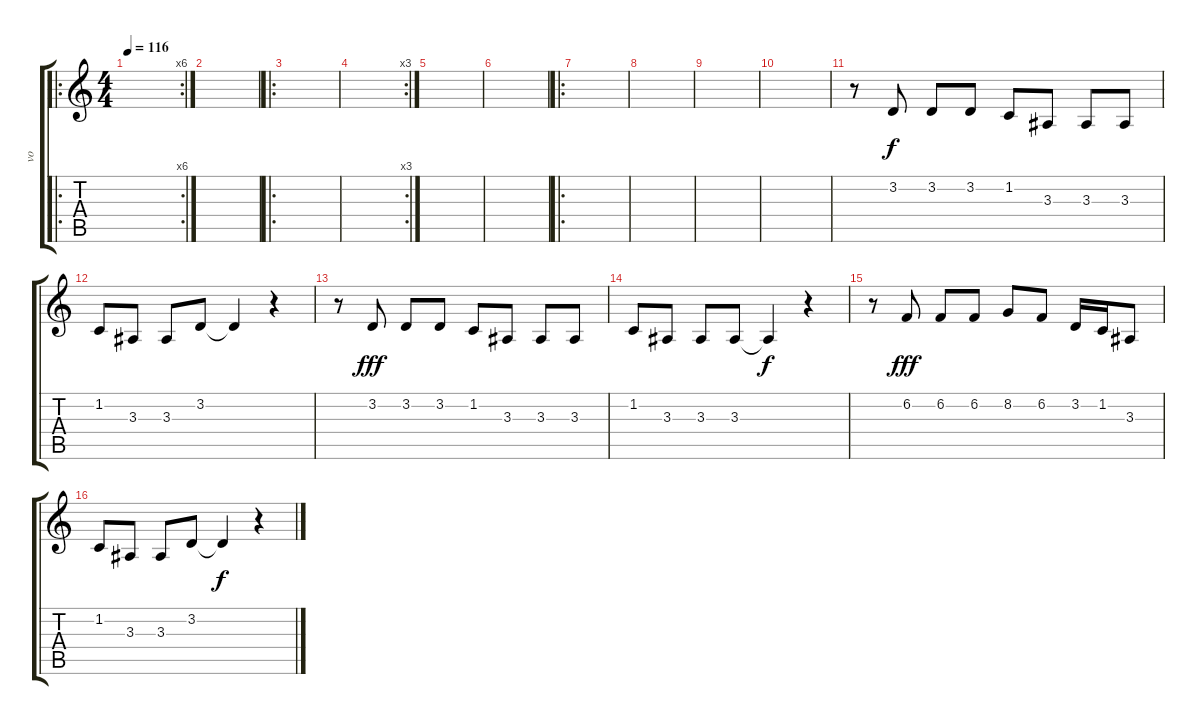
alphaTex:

\track ("vo" "vo") {instrument lead1square}
\staff {score tabs}
\tuning (E4 B3 G3 D3 A2 E2) {hide}
\ro
\rc 6
\ts (4 4)
\tempo 116
\clef g2
\ks c
|
|
\ro
|
\rc 3
|
|
|
\ro
|
|
|
|
r.8{txt ""} 3.2.8 3.2.8 3.2.8 1.2.8 3.3.8 3.3.8 3.3.8 |
1.2.8 3.3.8 3.3.8 3.2.8 3.2{t}.4{dy f} r.4 |
r.8 3.2.8{dy fff} 3.2.8 3.2.8 1.2.8 3.3.8 3.3.8 3.3.8 |
1.2.8 3.3.8 3.3.8 3.3.8 3.3{t}.4{dy f} r.4 |
r.8 6.2.8{dy fff} 6.2.8 6.2.8 8.2.8 6.2.8 3.2.16 1.2.16 3.3.8 |
1.2.8 3.3.8 3.3.8 3.2.8 3.2{t}.4{dy f} r.4
